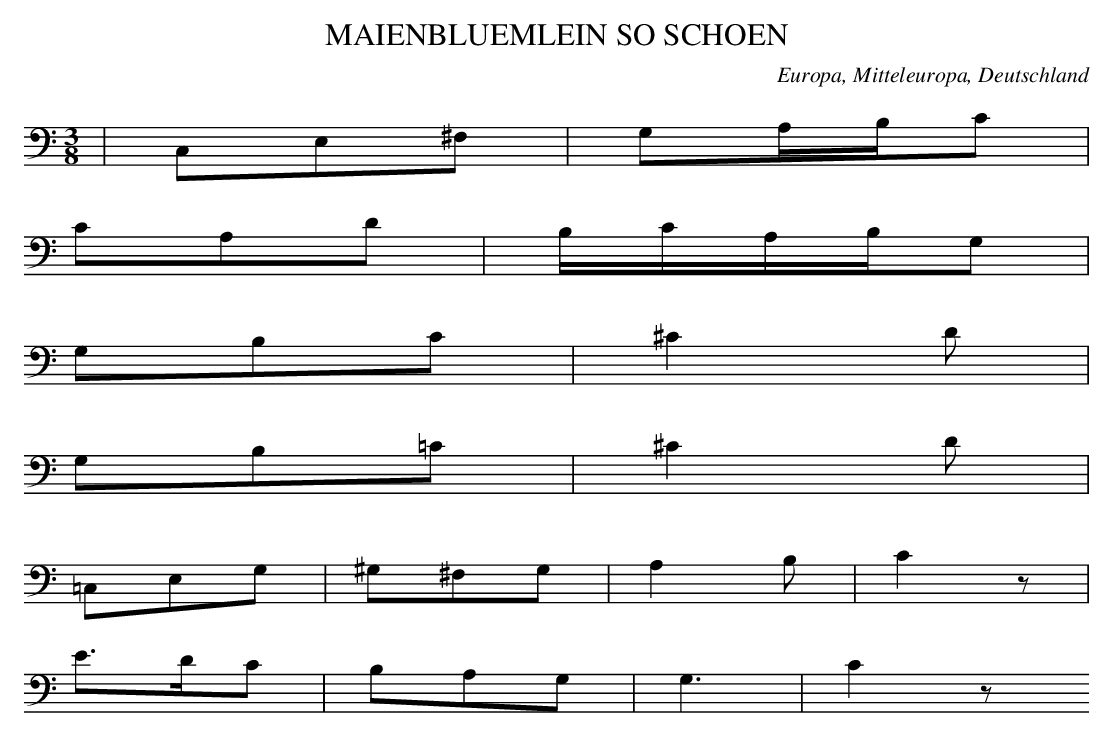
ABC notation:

X:1
T: MAIENBLUEMLEIN SO SCHOEN
O: Europa, Mitteleuropa, Deutschland
M: 3/8
L: 1/16
K: C
 | C,2E,2^F,2 | G,2A,B,C2 |
C2A,2D2 | B,CA,B,G,2 |
G,2B,2C2 | ^C4D2 |
G,2B,2=C2 | ^C4D2 |
=C,2E,2G,2 | ^G,2^F,2G,2 | A,4B,2 | C4z2 |
E3DC2 | B,2A,2G,2 | G,6 | C4z2
